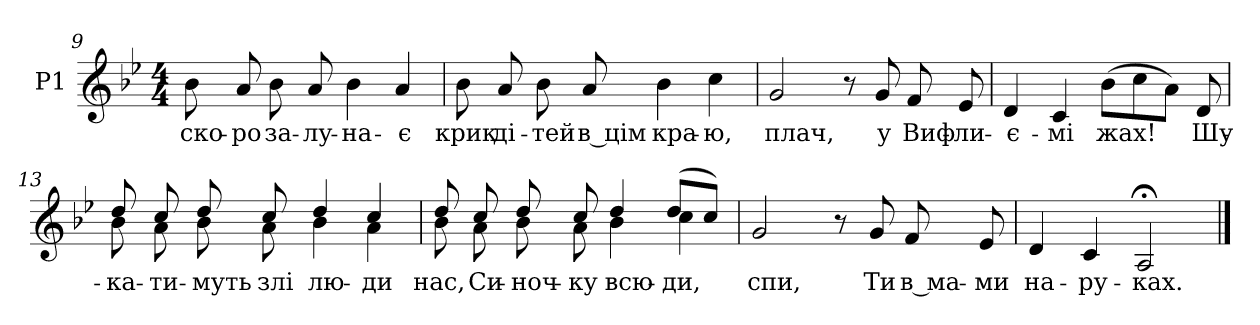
**kern	**text
*part1	*part1
*staff1	*staff1
*I"P1	*
!!LO:LB:g=z
*clefG2	*
*k[b-e-]	*
*B-:	*
*M4/4	*
=9	=9
!	!LO:LY:b:color=#000000
8b-i\	ско-
!	!LO:LY:b:color=#000000
8ai/	-ро
!	!LO:LY:b:color=#000000
8b-i\	за-
!	!LO:LY:b:color=#000000
8ai/	-лу-
!	!LO:LY:b:color=#000000
4b-i\	-на-
!	!LO:LY:b:color=#000000
4ai/	-є
=10	=10
!	!LO:LY:b:color=#000000
8b-i\	крик
!	!LO:LY:b:color=#000000
8ai/	ді-
!	!LO:LY:b:color=#000000
8b-i\	-тей
!	!LO:LY:b:color=#000000
8ai/	в цім
!	!LO:LY:b:color=#000000
4b-i\	кра-
!	!LO:LY:b:color=#000000
4cci\	-ю,
=11	=11
!	!LO:LY:b:color=#000000
2gi/	плач,
8r	.
!	!LO:LY:b:color=#000000
8gi/	у
!	!LO:LY:b:color=#000000
8fi/	Виф-
!	!LO:LY:b:color=#000000
8e-i/	-ли-
=12	=12
!	!LO:LY:b:color=#000000
4di/	-є-
!	!LO:LY:b:color=#000000
4ci/	-мі
!	!LO:LY:b:color=#000000
(8b-i\L	жах!
8cci\	.
8ai\J)	.
!	!LO:LY:b:color=#000000
8di/	Шу--
!!LO:LB:g=z
=13	=13
!	!LO:LY:b:color=#000000
*^	*
8ddi/	8b-i\	-ка-
!	!	!LO:LY:b:color=#000000
8cci/	8ai\	-ти-
!	!	!LO:LY:b:color=#000000
8ddi/	8b-i\	-муть
!	!	!LO:LY:b:color=#000000
8cci/	8ai\	злі
!	!	!LO:LY:b:color=#000000
4ddi/	4b-i\	лю-
!	!	!LO:LY:b:color=#000000
4cci/	4ai\	-ди
=14	=14	=14
!	!	!LO:LY:b:color=#000000
8ddi/	8b-i\	нас,
!	!	!LO:LY:b:color=#000000
8cci/	8ai\	Си-
!	!	!LO:LY:b:color=#000000
8ddi/	8b-i\	-ноч-
!	!	!LO:LY:b:color=#000000
8cci/	8ai\	-ку
!	!	!LO:LY:b:color=#000000
4ddi/	4b-i\	всю-
!	!	!LO:LY:b:color=#000000
(8ddi/L	4cci\	-ди,
8cci/J)	.	.
*v	*v	*
=15	=15
!	!LO:LY:b:color=#000000
2gi/	спи,
8r	.
!	!LO:LY:b:color=#000000
8gi/	Ти
!	!LO:LY:b:color=#000000
8fi/	в ма-
!	!LO:LY:b:color=#000000
8e-i/	-ми
=16	=16
!	!LO:LY:b:color=#000000
4di/	на-
!	!LO:LY:b:color=#000000
4ci/	-ру-
!	!LO:LY:b:color=#000000
2A;i/	-ках.
==	==
*-	*-
